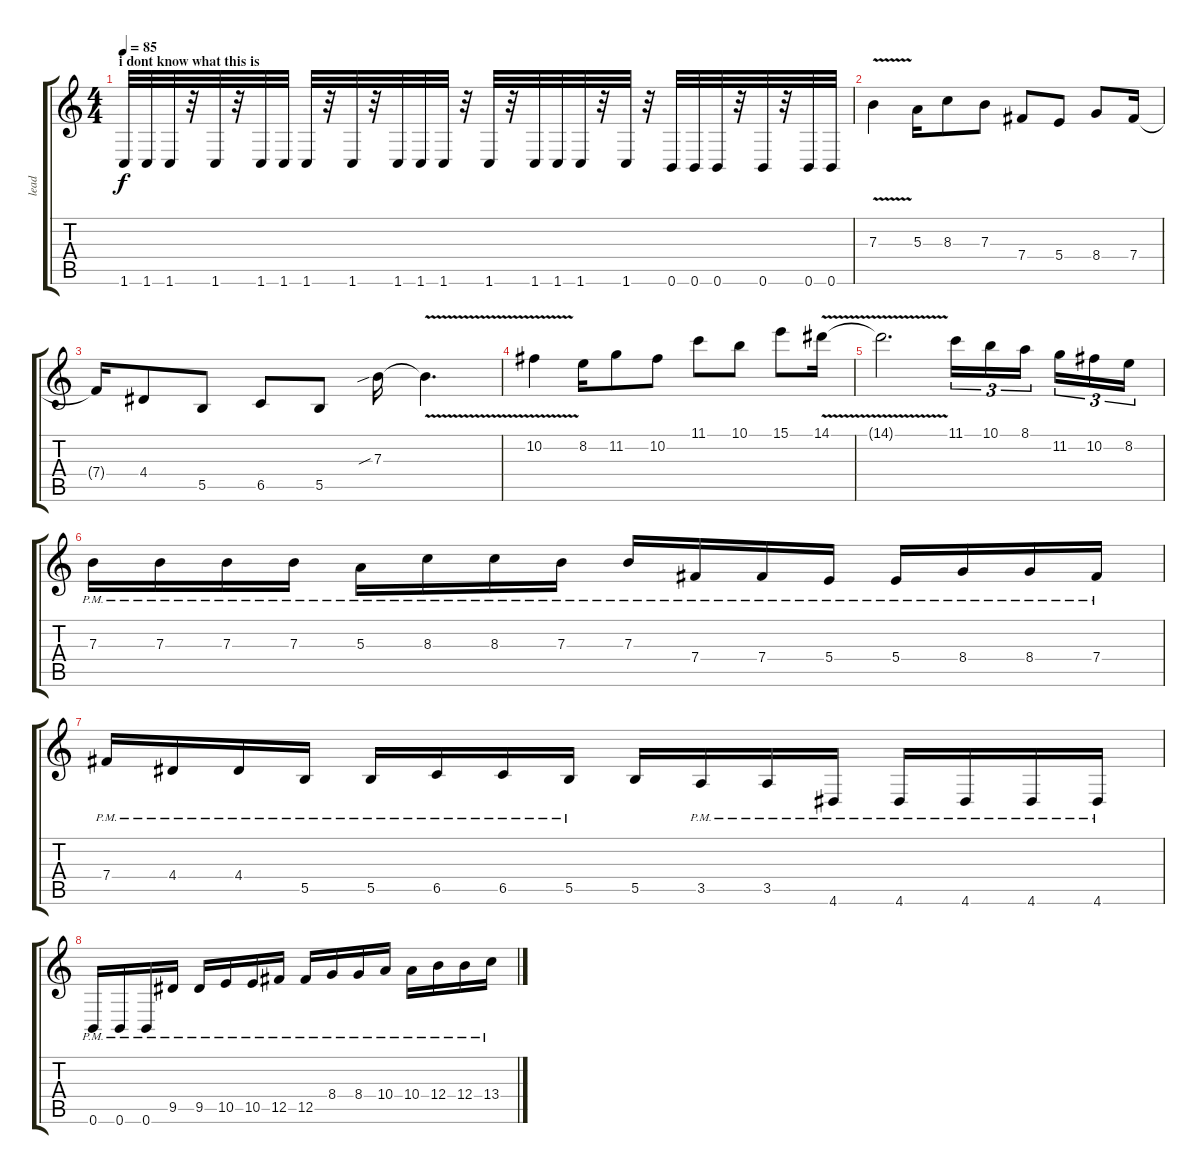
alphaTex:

\track ("lead" "lead") {instrument overdrivenguitar}
\staff {score tabs}
\tuning (Db4 Ab3 E3 B2 Gb2 B1) {hide}
\ts (4 4)
\section ("" "i dont know what this is")
\tempo 85
\clef g2
\ks c
1.6.32{dy f} 1.6.32 1.6.32 r.32 1.6.32 r.32 1.6.32 1.6.32 1.6.32 r.32 1.6.32 r.32 1.6.32 1.6.32 1.6.32 r.32 1.6.32 r.32 1.6.32 1.6.32 1.6.32 r.32 1.6.32 r.32 0.6.32 0.6.32 0.6.32 r.32 0.6.32 r.32 0.6.32 0.6.32 |
7.3{v}.4 5.3.16 8.3.8 7.3.8 7.4.8 5.4.8 8.4.8 7.4.16 |
7.4{t}.16 4.4.8 5.5.8 6.5.8 5.5.8 7.3{sib}.16 7.3{v t}.4{d} |
10.2{v}.4 8.2.16 11.2.8 10.2.8 11.1.8 10.1.8 15.1.8 14.1{v}.16 |
14.1{t}.2{d} 11.1.16{tu (3 2)} 10.1.16{tu (3 2)} 8.1.16{tu (3 2) beam splitsecondary} 11.2.16{tu (3 2)} 10.2.16{tu (3 2)} 8.2.16{tu (3 2)} |
7.3{pm}.16 7.3{pm}.16 7.3{pm}.16 7.3{pm}.16 5.3{pm}.16 8.3{pm}.16 8.3{pm}.16 7.3{pm}.16 7.3{pm}.16 7.4{pm}.16 7.4{pm}.16 5.4{pm}.16 5.4{pm}.16 8.4{pm}.16 8.4{pm}.16 7.4{pm}.16 |
7.4{pm}.16 4.4{pm}.16 4.4{pm}.16 5.5{pm}.16 5.5{pm}.16 6.5{pm}.16 6.5{pm}.16 5.5{pm}.16 5.5.16 3.5{pm}.16 3.5{pm}.16 4.6{pm}.16 4.6{pm}.16 4.6{pm}.16 4.6{pm}.16 4.6{pm}.16 |
0.6{pm}.16 0.6{pm}.16 0.6{pm}.16 9.5{pm}.16 9.5{pm}.16 10.5{pm}.16 10.5{pm}.16 12.5{pm}.16 12.5{pm}.16 8.4{pm}.16 8.4{pm}.16 10.4{pm}.16 10.4{pm}.16 12.4{pm}.16 12.4{pm}.16 13.4{pm}.16
